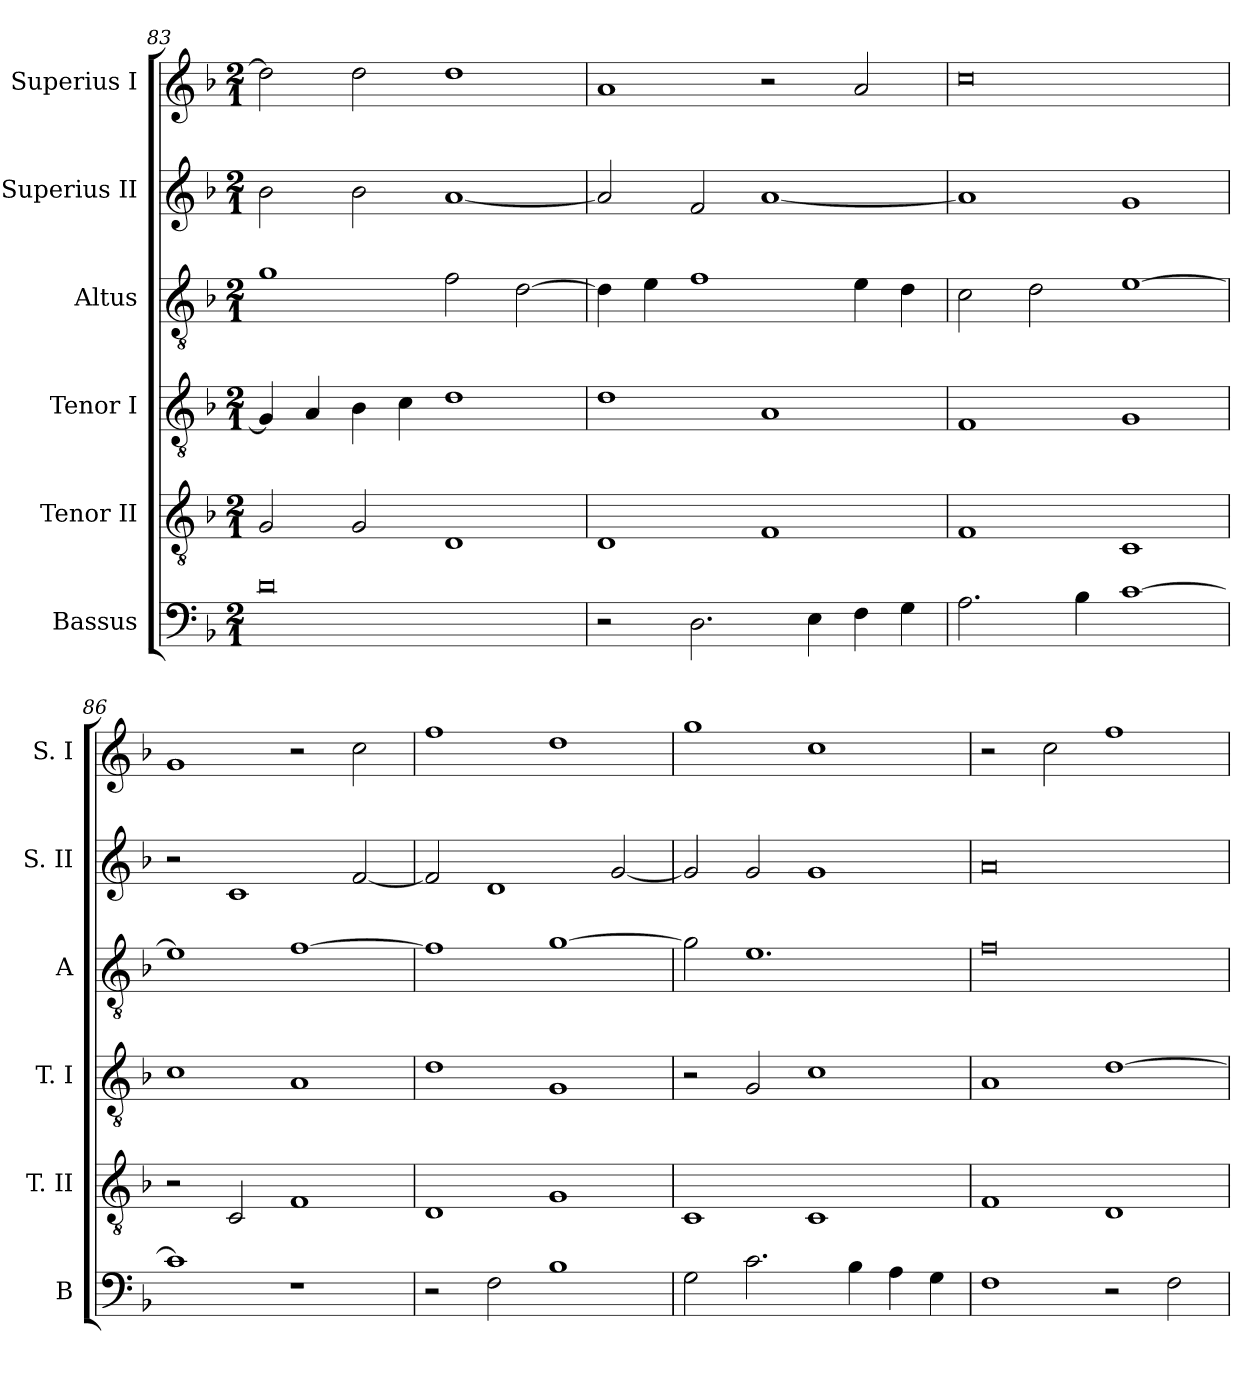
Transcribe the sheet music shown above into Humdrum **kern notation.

**kern	**kern	**kern	**kern	**kern	**kern
*part6	*part5	*part4	*part3	*part2	*part1
*staff6	*staff5	*staff4	*staff3	*staff2	*staff1
*I"Bassus	*I"Tenor II	*I"Tenor I	*I"Altus	*I"Superius II	*I"Superius I
*I'B	*I'T. II	*I'T. I	*I'A	*I'S. II	*I'S. I
*clefF4	*clefGv2	*clefGv2	*clefGv2	*clefG2	*clefG2
*k[b-]	*k[b-]	*k[b-]	*k[b-]	*k[b-]	*k[b-]
*F:	*F:	*F:	*F:	*F:	*F:
*M2/1	*M2/1	*M2/1	*M2/1	*M2/1	*M2/1
=83	=83	=83	=83	=83	=83
0d	2G	4G]	1g	2b-	2dd]
.	.	4A	.	.	.
.	2G	4B-	.	2b-	2dd
.	.	4c	.	.	.
.	1D	1d	2f	[1a	1dd
.	.	.	[2d	.	.
=84	=84	=84	=84	=84	=84
2r	1D	1d	4d]	2a]	1a
.	.	.	4e	.	.
2.D	.	.	1f	2f	.
.	1F	1A	.	[1a	2r
4E	.	.	.	.	.
4F	.	.	4e	.	2a
4G	.	.	4d	.	.
=85	=85	=85	=85	=85	=85
2.A	1F	1F	2c	1a]	0cc
.	.	.	2d	.	.
4B-	.	.	.	.	.
[1c	1C	1G	[1e	1g	.
=86	=86	=86	=86	=86	=86
1c]	2r	1c	1e]	2r	1g
.	2C	.	.	1c	.
1r	1F	1A	[1f	.	2r
.	.	.	.	[2f	2cc
=87	=87	=87	=87	=87	=87
2r	1D	1d	1f]	2f]	1ff
2F	.	.	.	1d	.
1B-	1G	1G	[1g	.	1dd
.	.	.	.	[2g	.
=88	=88	=88	=88	=88	=88
2G	1C	2r	2g]	2g]	1gg
2.c	.	2G	1.e	2g	.
.	1C	1c	.	1g	1cc
4B-	.	.	.	.	.
4A	.	.	.	.	.
4G	.	.	.	.	.
=89	=89	=89	=89	=89	=89
1F	1F	1A	0f	0a	2r
.	.	.	.	.	2cc
2r	1D	[1d	.	.	1ff
2F	.	.	.	.	.
=	=	=	=	=	=
*-	*-	*-	*-	*-	*-
